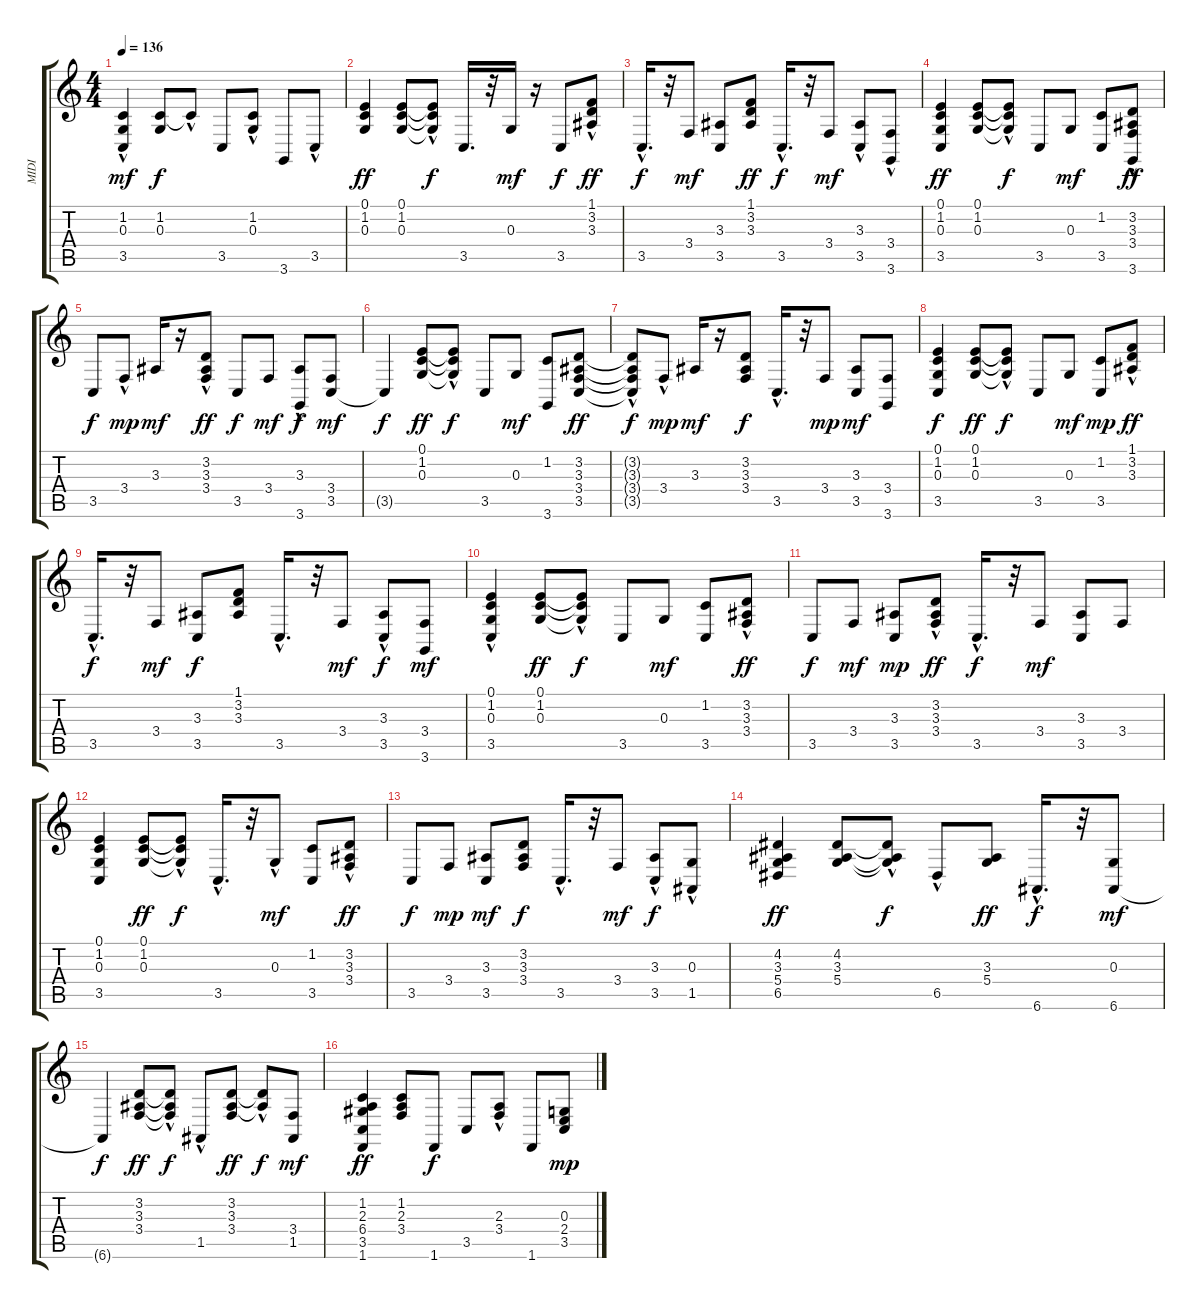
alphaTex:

\track ("MIDI" "MIDI") {instrument electricgrandpiano}
\staff {score tabs}
\tuning (E4 B3 G3 D3 A2 E2) {hide}
\ts (4 4)
\tempo 136
\clef g2
\ks c
(1.2 0.3{hac} 3.5).4{dy mf} (1.2 0.3).8{dy f} 1.2{hac t}.8 3.5.8 (1.2{hac} 0.3{hac}).8 3.6.8 3.5{hac}.8 |
(0.1 1.2 0.3).4{dy ff} (0.1 1.2 0.3).8 (0.1{hac t} 1.2{hac t} 0.3{t}).8{dy f} 3.5.16{d} r.32 0.3.16{dy mf} r.16 3.5.8{dy f} (1.1{hac} 3.2{hac} 3.3).8{dy ff} |
3.5{hac}.16{d dy f} r.32 3.4.8{dy mf} (3.3 3.5).8 (1.1 3.2 3.3).8{dy ff} 3.5{hac}.16{d dy f} r.32 3.4.8{dy mf} (3.3{hac} 3.5{hac}).8 (3.4 3.6{hac}).8 |
(0.1 1.2 0.3 3.5).4{dy ff} (0.1 1.2 0.3).8 (0.1{hac t} 1.2{t} 0.3{hac t}).8{dy f} 3.5.8 0.3.8{dy mf} (1.2 3.5).8 (3.2{hac} 3.3 3.4 3.6).8{dy ff} |
3.5.8{dy f} 3.4{hac}.8{dy mp} 3.3.16{dy mf} r.16 (3.2 3.3 3.4{hac}).8{dy ff} 3.5.8{dy f} 3.4.8{dy mf} (3.3{hac} 3.6{hac}).8{dy f} (3.4 3.5).8{dy mf} |
3.5{t}.4{dy f} (0.1 1.2 0.3).8{dy ff} (0.1{hac t} 1.2{hac t} 0.3{t}).8{dy f} 3.5.8 0.3.8{dy mf} (1.2 3.6).8 (3.2 3.3 3.4 3.5).8{dy ff} |
(3.2{t} 3.3{hac t} 3.4{t} 3.5{t}).8{dy f} 3.4{hac}.8{dy mp} 3.3.16{dy mf} r.16 (3.2 3.3 3.4).8{dy f} 3.5{hac}.16{d} r.32 3.4.8{dy mp} (3.3 3.5).8{dy mf} (3.4 3.6).8 |
(0.1 1.2 0.3 3.5).4{dy f} (0.1 1.2 0.3).8{dy ff} (0.1{hac t} 1.2{t} 0.3{t}).8{dy f} 3.5.8 0.3.8{dy mf} (1.2 3.5).8{dy mp} (1.1{hac} 3.2{hac} 3.3).8{dy ff} |
3.5{hac}.16{d dy f} r.32 3.4.8{dy mf} (3.3 3.5).8{dy f} (1.1 3.2 3.3).8 3.5{hac}.16{d} r.32 3.4.8{dy mf} (3.3 3.5{hac}).8{dy f} (3.4 3.6).8{dy mf} |
(0.1 1.2 0.3 3.5{hac}).4 (0.1 1.2 0.3).8{dy ff} (0.1{hac t} 1.2{t} 0.3{t}).8{dy f} 3.5.8 0.3.8{dy mf} (1.2 3.5).8 (3.2{hac} 3.3 3.4).8{dy ff} |
3.5.8{dy f} 3.4.8{dy mf} (3.3 3.5).8{dy mp} (3.2 3.3 3.4{hac}).8{dy ff} 3.5{hac}.16{d dy f} r.32 3.4.8{dy mf} (3.3 3.5).8 3.4.8 |
(0.1 1.2 0.3 3.5).4 (0.1 1.2 0.3).8{dy ff} (0.1{hac t} 1.2{t} 0.3{hac t}).8{dy f} 3.5{hac}.16{d} r.32 0.3{hac}.8{dy mf} (1.2 3.5).8 (3.2{hac} 3.3 3.4).8{dy ff} |
3.5.8{dy f} 3.4.8{dy mp} (3.3 3.5).8{dy mf} (3.2 3.3 3.4).8{dy f} 3.5{hac}.16{d} r.32 3.4.8{dy mf} (3.3 3.5{hac}).8{dy f} (0.3{hac} 1.5).8 |
(4.2 3.3 5.4 6.5).4{dy ff} (4.2 3.3 5.4).8 (4.2{t} 3.3{hac t} 5.4{t}).8{dy f} 6.5{hac}.8 (3.3 5.4).8{dy ff} 6.6{hac}.16{d dy f} r.32 (0.3 6.6).8{dy mf} |
6.6{t}.4{dy f} (3.2 3.3 3.4).8{dy ff} (3.2{hac t} 3.3{t} 3.4{t}).8{dy f} 1.5{hac}.8 (3.2 3.3 3.4).8{dy ff} (3.2{hac t} 3.3{t}).8{dy f} (3.4 1.5).8{dy mf} |
(1.2 2.3 6.4 3.5 1.6).4{dy ff} (1.2 2.3 3.4).8 1.6.8{dy f} 3.5.8 (2.3 3.4{hac}).8 1.6.8 (0.3 2.4 3.5).8{dy mp}
